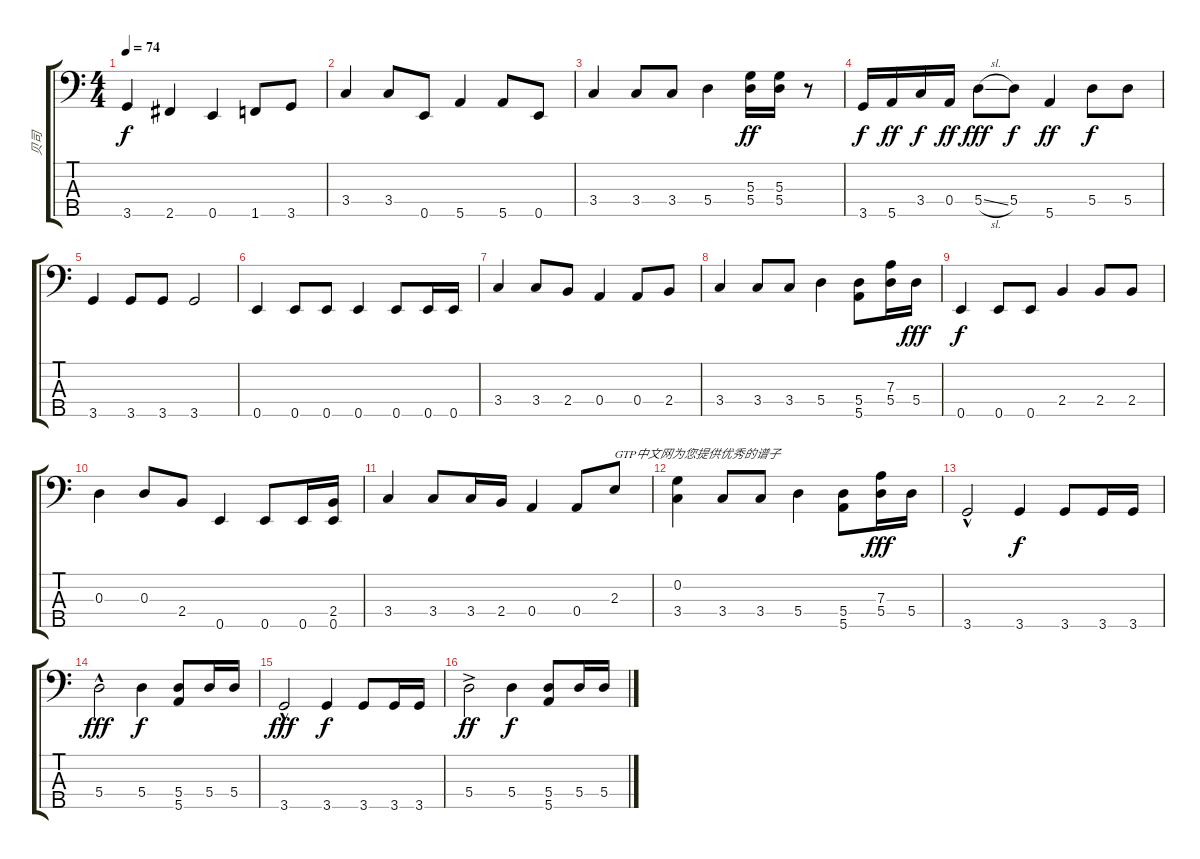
\track ("贝司" "贝司") {instrument electricbassfinger}
\staff {score tabs}
\tuning (B2 G2 D2 A1 E1) {hide}
\ts (4 4)
\tempo 74
\clef f4
\ks c
3.5.4{dy f} 2.5.4 0.5.4 1.5.8 3.5.8 |
3.4.4 3.4.8 0.5.8 5.5.4 5.5.8 0.5.8 |
3.4.4 3.4.8 3.4.8 5.4.4 (5.3 5.4).16{dy ff} (5.3 5.4).16 r.8 |
3.5.16{dy f} 5.5.16{dy ff} 3.4.16{dy f} 0.4.16{dy ff} 5.4{sl}.8{dy fff} 5.4.8{dy f} 5.5.4{dy ff} 5.4.8{dy f} 5.4.8 |
3.5.4 3.5.8 3.5.8 3.5.2 |
0.5.4 0.5.8 0.5.8 0.5.4 0.5.8 0.5.16 0.5.16 |
3.4.4 3.4.8 2.4.8 0.4.4 0.4.8 2.4.8 |
3.4.4 3.4.8 3.4.8 5.4.4 (5.4 5.5).8 (7.3 5.4).16 5.4.16{dy fff} |
0.5.4{dy f} 0.5.8 0.5.8 2.4.4 2.4.8 2.4.8 |
0.3.4 0.3.8 2.4.8 0.5.4 0.5.8 0.5.16 (2.4 0.5).16 |
3.4.4 3.4.8 3.4.16 2.4.16 0.4.4 0.4.8 2.3.8{txt "GTP中文网为您提供优秀的谱子"} |
(0.2 3.4).4 3.4.8 3.4.8 5.4.4 (5.4 5.5).8 (7.3 5.4).16{dy fff} 5.4.16 |
3.5{hac}.2 3.5.4{dy f} 3.5.8 3.5.16 3.5.16 |
5.4{hac}.2{dy fff} 5.4.4{dy f} (5.4 5.5).8 5.4.16 5.4.16 |
3.5{hac}.2{dy fff} 3.5.4{dy f} 3.5.8 3.5.16 3.5.16 |
5.4{ac}.2{dy ff} 5.4.4{dy f} (5.4 5.5).8 5.4.16 5.4.16
